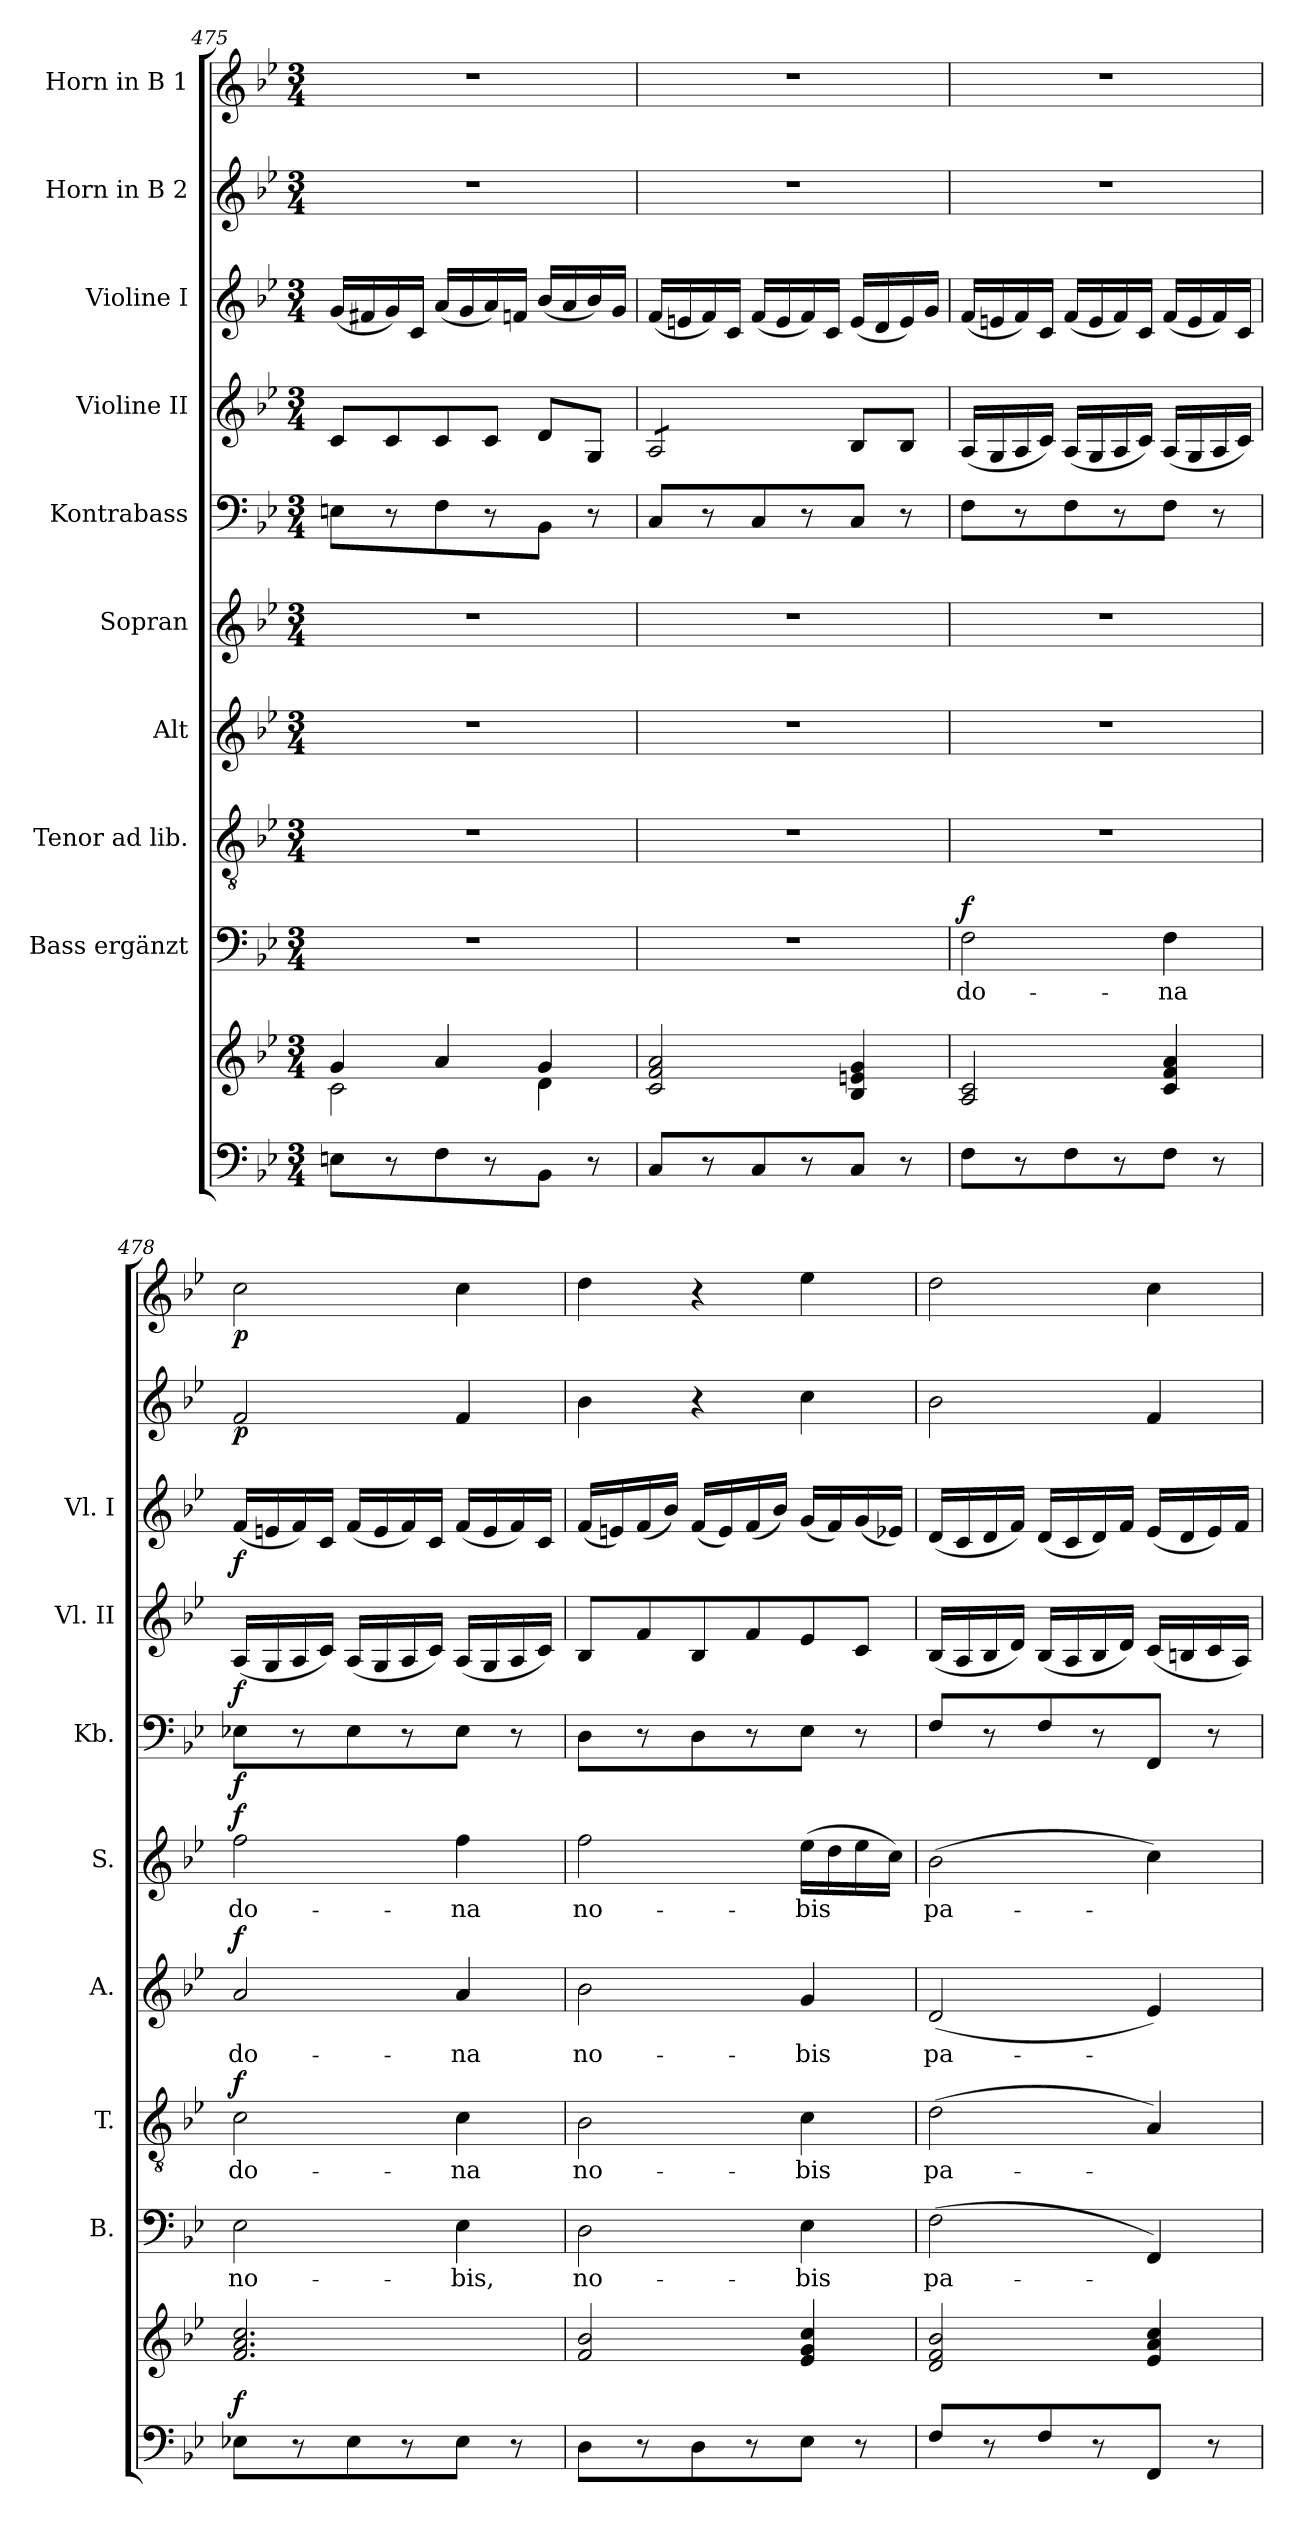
**kern	**kern	**dynam	**kern	**text	**dynam	**kern	**text	**dynam	**kern	**text	**dynam	**kern	**text	**dynam	**kern	**dynam	**kern	**dynam	**kern	**dynam	**kern	**dynam	**kern	**dynam
*part10	*part10	*part10	*part9	*part9	*part9	*part8	*part8	*part8	*part7	*part7	*part7	*part6	*part6	*part6	*part5	*part5	*part4	*part4	*part3	*part3	*part2	*part2	*part1	*part1
*staff11	*staff10	*staff10/11	*staff9	*staff9	*staff9	*staff8	*staff8	*staff8	*staff7	*staff7	*staff7	*staff6	*staff6	*staff6	*staff5	*staff5	*staff4	*staff4	*staff3	*staff3	*staff2	*staff2	*staff1	*staff1
*	*	*	*I"Bass ergänzt	*	*	*I"Tenor ad lib.	*	*	*I"Alt	*	*	*I"Sopran	*	*	*I"Kontrabass	*	*I"Violine II	*	*I"Violine I	*	*I"Horn in B 2	*	*I"Horn in B 1	*
*	*	*	*I'B.	*	*	*I'T.	*	*	*I'A.	*	*	*I'S.	*	*	*I'Kb.	*	*I'Vl. II	*	*I'Vl. I	*	*	*	*	*
*clefF4	*clefG2	*	*clefF4	*	*	*clefGv2	*	*	*clefG2	*	*	*clefG2	*	*	*clefF4	*	*clefG2	*	*clefG2	*	*clefG2	*	*clefG2	*
*	*	*	*	*	*	*	*	*	*	*	*	*	*	*	*ITrd7c12	*	*	*	*	*	*ITrd8c14	*	*ITrd8c14	*
*k[b-e-]	*k[b-e-]	*	*k[b-e-]	*	*	*k[b-e-]	*	*	*k[b-e-]	*	*	*k[b-e-]	*	*	*k[b-e-]	*	*k[b-e-]	*	*k[b-e-]	*	*k[b-e-]	*	*k[b-e-]	*
*B-:	*B-:	*	*B-:	*	*	*B-:	*	*	*B-:	*	*	*B-:	*	*	*B-:	*	*B-:	*	*B-:	*	*B-:	*	*B-:	*
*M3/4	*M3/4	*	*M3/4	*	*	*M3/4	*	*	*M3/4	*	*	*M3/4	*	*	*M3/4	*	*M3/4	*	*M3/4	*	*M3/4	*	*M3/4	*
=475	=475	=475	=475	=475	=475	=475	=475	=475	=475	=475	=475	=475	=475	=475	=475	=475	=475	=475	=475	=475	=475	=475	=475	=475
*	*^	*	*	*	*	*	*	*	*	*	*	*	*	*	*	*	*	*	*	*	*	*	*	*
8En\L	4g/	2c\	.	2.r	.	.	2.r	.	.	2.r	.	.	2.r	.	.	8EEn\L	.	8c/L	.	(<16g/LL	.	2.r	.	2.r	.
.	.	.	.	.	.	.	.	.	.	.	.	.	.	.	.	.	.	.	.	16f#X/	.	.	.	.	.
8r	.	.	.	.	.	.	.	.	.	.	.	.	.	.	.	8r	.	8c/	.	16g/)	.	.	.	.	.
.	.	.	.	.	.	.	.	.	.	.	.	.	.	.	.	.	.	.	.	16c/JJ	.	.	.	.	.
8F\	4a/	.	.	.	.	.	.	.	.	.	.	.	.	.	.	8FF\	.	8c/	.	(<16a/LL	.	.	.	.	.
.	.	.	.	.	.	.	.	.	.	.	.	.	.	.	.	.	.	.	.	16g/	.	.	.	.	.
8r	.	.	.	.	.	.	.	.	.	.	.	.	.	.	.	8r	.	8c/J	.	16a/)	.	.	.	.	.
.	.	.	.	.	.	.	.	.	.	.	.	.	.	.	.	.	.	.	.	16fn/JJ	.	.	.	.	.
8BB-\J	4g/	4d\	.	.	.	.	.	.	.	.	.	.	.	.	.	8BBB-\J	.	8d/L	.	(<16b-/LL	.	.	.	.	.
.	.	.	.	.	.	.	.	.	.	.	.	.	.	.	.	.	.	.	.	16a/	.	.	.	.	.
8r	.	.	.	.	.	.	.	.	.	.	.	.	.	.	.	8r	.	8G/J	.	16b-/)	.	.	.	.	.
.	.	.	.	.	.	.	.	.	.	.	.	.	.	.	.	.	.	.	.	16g/JJ	.	.	.	.	.
*	*v	*v	*	*	*	*	*	*	*	*	*	*	*	*	*	*	*	*	*	*	*	*	*	*	*
=476	=476	=476	=476	=476	=476	=476	=476	=476	=476	=476	=476	=476	=476	=476	=476	=476	=476	=476	=476	=476	=476	=476	=476	=476
*	*	*	*	*	*	*	*	*	*	*	*	*	*	*	*	*	*tremolo	*	*	*	*	*	*	*
8C/L	2c/ 2f/ 2a/	.	2.r	.	.	2.r	.	.	2.r	.	.	2.r	.	.	8CC/L	.	8A/L	.	(<16f/LL	.	2.r	.	2.r	.
.	.	.	.	.	.	.	.	.	.	.	.	.	.	.	.	.	.	.	16en/	.	.	.	.	.
8r	.	.	.	.	.	.	.	.	.	.	.	.	.	.	8r	.	8A/	.	16f/)	.	.	.	.	.
.	.	.	.	.	.	.	.	.	.	.	.	.	.	.	.	.	.	.	16c/JJ	.	.	.	.	.
8C/	.	.	.	.	.	.	.	.	.	.	.	.	.	.	8CC/	.	8A/	.	(<16f/LL	.	.	.	.	.
.	.	.	.	.	.	.	.	.	.	.	.	.	.	.	.	.	.	.	16e/	.	.	.	.	.
8r	.	.	.	.	.	.	.	.	.	.	.	.	.	.	8r	.	8A/J	.	16f/)	.	.	.	.	.
*	*	*	*	*	*	*	*	*	*	*	*	*	*	*	*	*	*Xtremolo	*	*	*	*	*	*	*
.	.	.	.	.	.	.	.	.	.	.	.	.	.	.	.	.	.	.	16c/JJ	.	.	.	.	.
8C/J	4B-/ 4en/ 4g/	.	.	.	.	.	.	.	.	.	.	.	.	.	8CC/J	.	8B-/L	.	(<16e/LL	.	.	.	.	.
.	.	.	.	.	.	.	.	.	.	.	.	.	.	.	.	.	.	.	16d/	.	.	.	.	.
8r	.	.	.	.	.	.	.	.	.	.	.	.	.	.	8r	.	8B-/J	.	16e/)	.	.	.	.	.
.	.	.	.	.	.	.	.	.	.	.	.	.	.	.	.	.	.	.	16g/JJ	.	.	.	.	.
!!LO:PB:g=z
=477	=477	=477	=477	=477	=477	=477	=477	=477	=477	=477	=477	=477	=477	=477	=477	=477	=477	=477	=477	=477	=477	=477	=477	=477
!	!	!	!	!LO:LY:b	!LO:DY:a	!	!	!	!	!	!	!	!	!	!	!	!	!	!	!	!	!	!	!
8F\L	2A/ 2c/	.	2F\	do-	f	2.r	.	.	2.r	.	.	2.r	.	.	8FF\L	.	(<16A/LL	.	(<16f/LL	.	2.r	.	2.r	.
.	.	.	.	.	.	.	.	.	.	.	.	.	.	.	.	.	16G/	.	16en/	.	.	.	.	.
8r	.	.	.	.	.	.	.	.	.	.	.	.	.	.	8r	.	16A/	.	16f/)	.	.	.	.	.
.	.	.	.	.	.	.	.	.	.	.	.	.	.	.	.	.	16c/JJ)	.	16c/JJ	.	.	.	.	.
8F\	.	.	.	.	.	.	.	.	.	.	.	.	.	.	8FF\	.	(<16A/LL	.	(<16f/LL	.	.	.	.	.
.	.	.	.	.	.	.	.	.	.	.	.	.	.	.	.	.	16G/	.	16e/	.	.	.	.	.
8r	.	.	.	.	.	.	.	.	.	.	.	.	.	.	8r	.	16A/	.	16f/)	.	.	.	.	.
.	.	.	.	.	.	.	.	.	.	.	.	.	.	.	.	.	16c/JJ)	.	16c/JJ	.	.	.	.	.
!	!	!	!	!LO:LY:b	!	!	!	!	!	!	!	!	!	!	!	!	!	!	!	!	!	!	!	!
8F\J	4c/ 4f/ 4a/	.	4F\	-na	.	.	.	.	.	.	.	.	.	.	8FF\J	.	(<16A/LL	.	(<16f/LL	.	.	.	.	.
.	.	.	.	.	.	.	.	.	.	.	.	.	.	.	.	.	16G/	.	16e/	.	.	.	.	.
8r	.	.	.	.	.	.	.	.	.	.	.	.	.	.	8r	.	16A/	.	16f/)	.	.	.	.	.
.	.	.	.	.	.	.	.	.	.	.	.	.	.	.	.	.	16c/JJ)	.	16c/JJ	.	.	.	.	.
=478	=478	=478	=478	=478	=478	=478	=478	=478	=478	=478	=478	=478	=478	=478	=478	=478	=478	=478	=478	=478	=478	=478	=478	=478
!	!	!LO:DY:a=2	!	!LO:LY:b	!	!	!LO:LY:b	!LO:DY:a	!	!LO:LY:b	!LO:DY:a	!	!LO:LY:b	!LO:DY:a	!	!LO:DY:b	!	!LO:DY:b	!	!LO:DY:b	!	!LO:DY:b	!	!LO:DY:b
8E-X\L	2.f/ 2.a/ 2.cc/	f	2E-\	no-	.	2c\	do-	f	2a/	do-	f	2ff\	do-	f	8EE-X\L	f	(<16A/LL	f	(<16f/LL	f	2F/	p	2c\	p
.	.	.	.	.	.	.	.	.	.	.	.	.	.	.	.	.	16G/	.	16en/	.	.	.	.	.
8r	.	.	.	.	.	.	.	.	.	.	.	.	.	.	8r	.	16A/	.	16f/)	.	.	.	.	.
.	.	.	.	.	.	.	.	.	.	.	.	.	.	.	.	.	16c/JJ)	.	16c/JJ	.	.	.	.	.
8E-\	.	.	.	.	.	.	.	.	.	.	.	.	.	.	8EE-\	.	(<16A/LL	.	(<16f/LL	.	.	.	.	.
.	.	.	.	.	.	.	.	.	.	.	.	.	.	.	.	.	16G/	.	16e/	.	.	.	.	.
8r	.	.	.	.	.	.	.	.	.	.	.	.	.	.	8r	.	16A/	.	16f/)	.	.	.	.	.
.	.	.	.	.	.	.	.	.	.	.	.	.	.	.	.	.	16c/JJ)	.	16c/JJ	.	.	.	.	.
!	!	!	!	!LO:LY:b	!	!	!LO:LY:b	!	!	!LO:LY:b	!	!	!LO:LY:b	!	!	!	!	!	!	!	!	!	!	!
8E-\J	.	.	4E-\	-bis,	.	4c\	-na	.	4a/	-na	.	4ff\	-na	.	8EE-\J	.	(<16A/LL	.	(<16f/LL	.	4F/	.	4c\	.
.	.	.	.	.	.	.	.	.	.	.	.	.	.	.	.	.	16G/	.	16e/	.	.	.	.	.
8r	.	.	.	.	.	.	.	.	.	.	.	.	.	.	8r	.	16A/	.	16f/)	.	.	.	.	.
.	.	.	.	.	.	.	.	.	.	.	.	.	.	.	.	.	16c/JJ)	.	16c/JJ	.	.	.	.	.
=479	=479	=479	=479	=479	=479	=479	=479	=479	=479	=479	=479	=479	=479	=479	=479	=479	=479	=479	=479	=479	=479	=479	=479	=479
!	!	!	!	!LO:LY:b	!	!	!LO:LY:b	!	!	!LO:LY:b	!	!	!LO:LY:b	!	!	!	!	!	!	!	!	!	!	!
8D\L	2f/ 2b-/	.	2D\	no-	.	2B-\	no-	.	2b-\	no-	.	2ff\	no-	.	8DD\L	.	8B-/L	.	(<16f/LL	.	4B-\	.	4d\	.
.	.	.	.	.	.	.	.	.	.	.	.	.	.	.	.	.	.	.	16en/)	.	.	.	.	.
8r	.	.	.	.	.	.	.	.	.	.	.	.	.	.	8r	.	8f/	.	(<16f/	.	.	.	.	.
.	.	.	.	.	.	.	.	.	.	.	.	.	.	.	.	.	.	.	16b-/JJ)	.	.	.	.	.
8D\	.	.	.	.	.	.	.	.	.	.	.	.	.	.	8DD\	.	8B-/	.	(<16f/LL	.	4r	.	4r	.
.	.	.	.	.	.	.	.	.	.	.	.	.	.	.	.	.	.	.	16e/)	.	.	.	.	.
8r	.	.	.	.	.	.	.	.	.	.	.	.	.	.	8r	.	8f/	.	(<16f/	.	.	.	.	.
.	.	.	.	.	.	.	.	.	.	.	.	.	.	.	.	.	.	.	16b-/JJ)	.	.	.	.	.
!	!	!	!	!LO:LY:b	!	!	!LO:LY:b	!	!	!LO:LY:b	!	!	!LO:LY:b	!	!	!	!	!	!	!	!	!	!	!
8E-\J	4e-/ 4g/ 4cc/	.	4E-\	-bis	.	4c\	-bis	.	4g/	-bis	.	(>16ee-\LL	-bis	.	8EE-\J	.	8e-/	.	(<16g/LL	.	4c\	.	4e-\	.
.	.	.	.	.	.	.	.	.	.	.	.	16dd\	.	.	.	.	.	.	16f/)	.	.	.	.	.
8r	.	.	.	.	.	.	.	.	.	.	.	16ee-\	.	.	8r	.	8c/J	.	(<16g/	.	.	.	.	.
.	.	.	.	.	.	.	.	.	.	.	.	16cc\JJ)	.	.	.	.	.	.	16e-X/JJ)	.	.	.	.	.
!!LO:PB:g=z
=480	=480	=480	=480	=480	=480	=480	=480	=480	=480	=480	=480	=480	=480	=480	=480	=480	=480	=480	=480	=480	=480	=480	=480	=480
!	!	!	!	!LO:LY:b	!	!	!LO:LY:b	!	!	!LO:LY:b	!	!	!LO:LY:b	!	!	!	!	!	!	!	!	!	!	!
8F/L	2d/ 2f/ 2b-/	.	(>2F\	pa-	.	(>2d\	pa-	.	(<2d/	pa-	.	(>2b-\	pa-	.	8FF/L	.	(<16B-/LL	.	(<16d/LL	.	2B-\	.	2d\	.
.	.	.	.	.	.	.	.	.	.	.	.	.	.	.	.	.	16A/	.	16c/	.	.	.	.	.
8r	.	.	.	.	.	.	.	.	.	.	.	.	.	.	8r	.	16B-/	.	16d/	.	.	.	.	.
.	.	.	.	.	.	.	.	.	.	.	.	.	.	.	.	.	16d/JJ)	.	16f/JJ)	.	.	.	.	.
8F/	.	.	.	.	.	.	.	.	.	.	.	.	.	.	8FF/	.	(<16B-/LL	.	(<16d/LL	.	.	.	.	.
.	.	.	.	.	.	.	.	.	.	.	.	.	.	.	.	.	16A/	.	16c/	.	.	.	.	.
8r	.	.	.	.	.	.	.	.	.	.	.	.	.	.	8r	.	16B-/	.	16d/)	.	.	.	.	.
.	.	.	.	.	.	.	.	.	.	.	.	.	.	.	.	.	16d/JJ)	.	16f/JJ	.	.	.	.	.
8FF/J	4e-/ 4a/ 4cc/	.	4FF/)	.	.	4A/)	.	.	4e-/)	.	.	4cc\)	.	.	8FFF/J	.	(<16c/LL	.	(<16e-/LL	.	4F/	.	4c\	.
.	.	.	.	.	.	.	.	.	.	.	.	.	.	.	.	.	16Bn/	.	16d/	.	.	.	.	.
8r	.	.	.	.	.	.	.	.	.	.	.	.	.	.	8r	.	16c/	.	16e-/)	.	.	.	.	.
.	.	.	.	.	.	.	.	.	.	.	.	.	.	.	.	.	16A/JJ)	.	16f/JJ	.	.	.	.	.
=	=	=	=	=	=	=	=	=	=	=	=	=	=	=	=	=	=	=	=	=	=	=	=	=
*-	*-	*-	*-	*-	*-	*-	*-	*-	*-	*-	*-	*-	*-	*-	*-	*-	*-	*-	*-	*-	*-	*-	*-	*-
